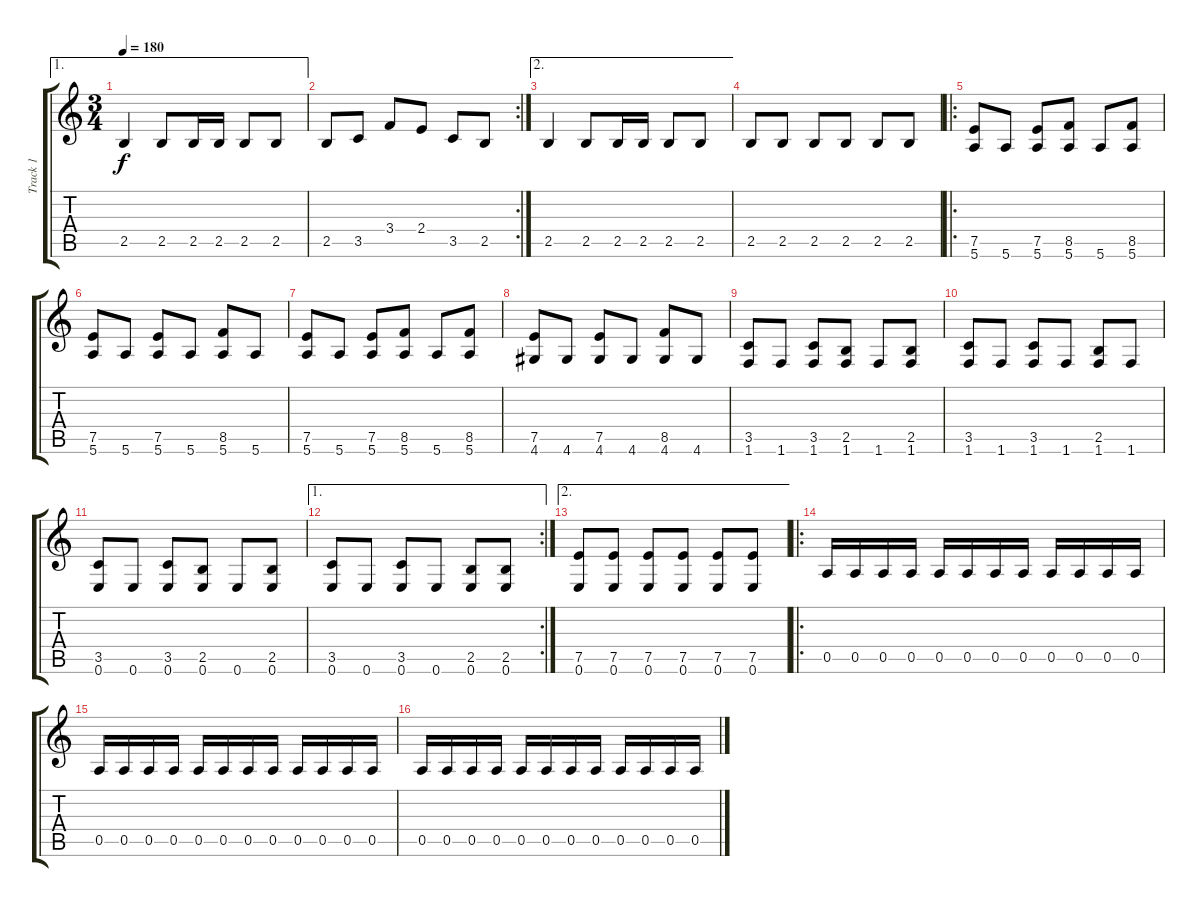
\track ("Track 1" "Track 1") {instrument distortionguitar}
\staff {score tabs}
\tuning (E4 B3 G3 D3 A2 E2) {hide}
\ae 1
\ts (3 4)
\tempo 180
\clef g2
\ks c
2.5.4{dy f} 2.5.8 2.5.16 2.5.16 2.5.8 2.5.8 |
\rc 2
2.5.8 3.5.8 3.4.8 2.4.8 3.5.8 2.5.8 |
\ae 2
2.5.4 2.5.8 2.5.16 2.5.16 2.5.8 2.5.8 |
2.5.8 2.5.8 2.5.8 2.5.8 2.5.8 2.5.8 |
\ro
(7.5 5.6).8 5.6.8 (7.5 5.6).8 (8.5 5.6).8 5.6.8 (8.5 5.6).8 |
(7.5 5.6).8 5.6.8 (7.5 5.6).8 5.6.8 (8.5 5.6).8 5.6.8 |
(7.5 5.6).8 5.6.8 (7.5 5.6).8 (8.5 5.6).8 5.6.8 (8.5 5.6).8 |
(7.5 4.6).8 4.6.8 (7.5 4.6).8 4.6.8 (8.5 4.6).8 4.6.8 |
(3.5 1.6).8 1.6.8 (3.5 1.6).8 (2.5 1.6).8 1.6.8 (2.5 1.6).8 |
(3.5 1.6).8 1.6.8 (3.5 1.6).8 1.6.8 (2.5 1.6).8 1.6.8 |
(3.5 0.6).8 0.6.8 (3.5 0.6).8 (2.5 0.6).8 0.6.8 (2.5 0.6).8 |
\ae 1
\rc 2
(3.5 0.6).8 0.6.8 (3.5 0.6).8 0.6.8 (2.5 0.6).8 (2.5 0.6).8 |
\ae 2
(7.5 0.6).8 (7.5 0.6).8 (7.5 0.6).8 (7.5 0.6).8 (7.5 0.6).8 (7.5 0.6).8 |
\ro
0.5.16 0.5.16 0.5.16 0.5.16 0.5.16 0.5.16 0.5.16 0.5.16 0.5.16 0.5.16 0.5.16 0.5.16 |
0.5.16 0.5.16 0.5.16 0.5.16 0.5.16 0.5.16 0.5.16 0.5.16 0.5.16 0.5.16 0.5.16 0.5.16 |
0.5.16 0.5.16 0.5.16 0.5.16 0.5.16 0.5.16 0.5.16 0.5.16 0.5.16 0.5.16 0.5.16 0.5.16
